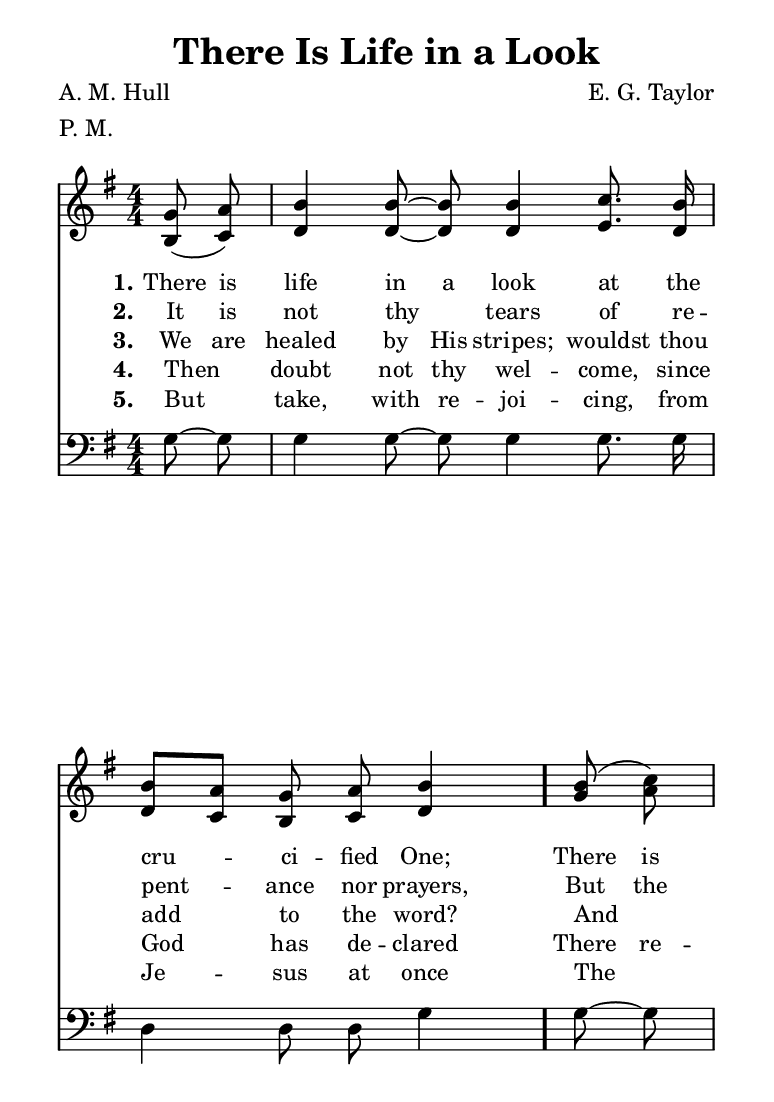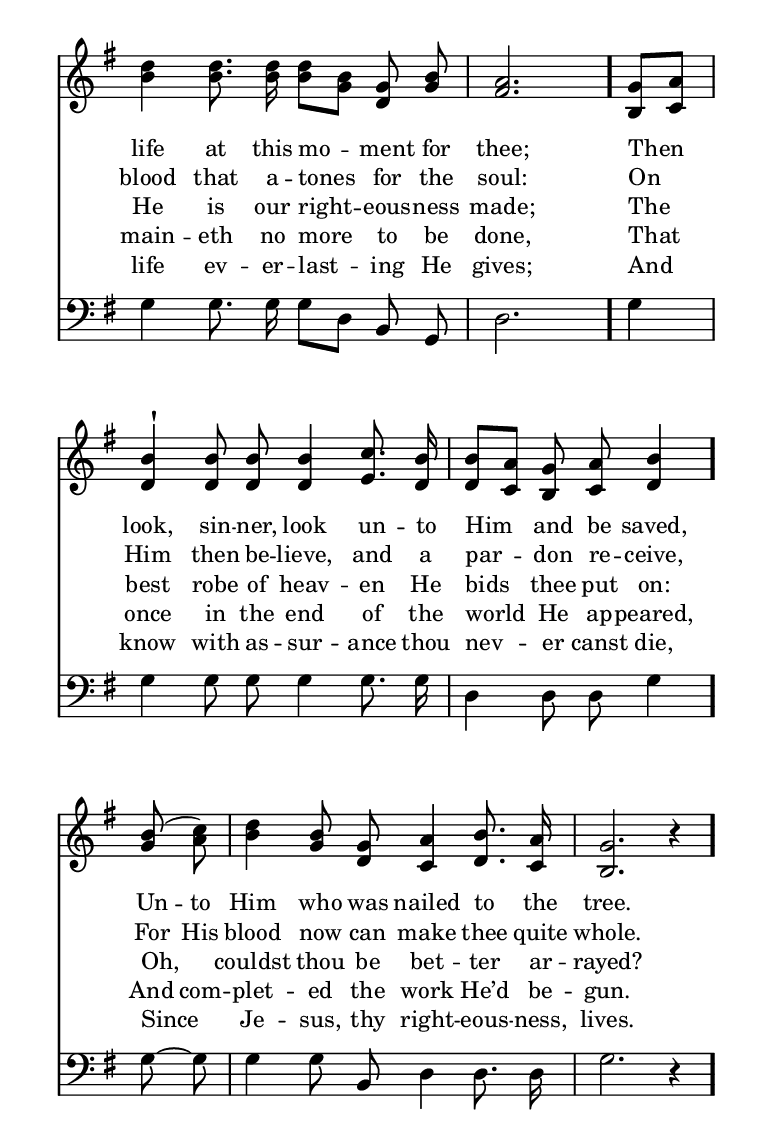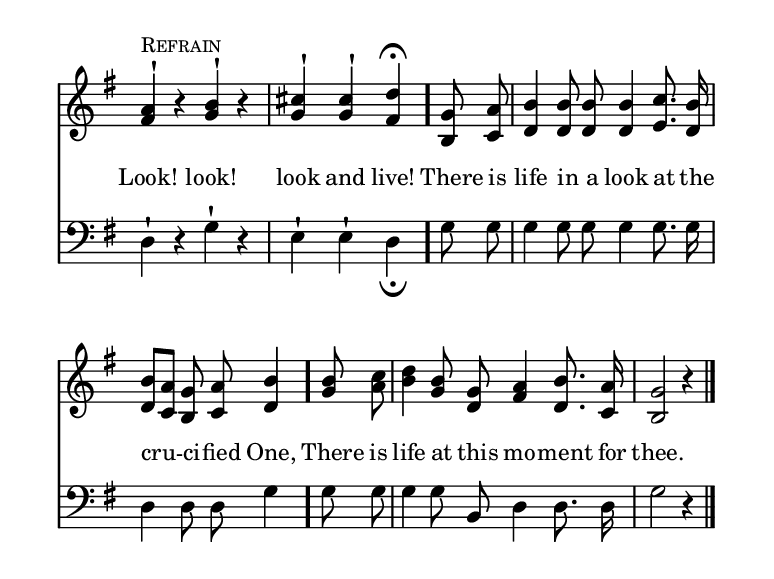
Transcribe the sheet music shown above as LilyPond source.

\include "common/global.ily"
\paper {
  \include "common/paper.ily"
}

\header{
  %gospel
  hymnnumber = "48"
  title = "There Is Life in a Look"
  tunename = ""
  meter = "P. M."
  poet = "A. M. Hull"
  composer = "E. G. Taylor"
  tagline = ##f
}

% for fermata in MIDI
ta = { \tempo 4=80 }
tb = { \tempo 4=27 }

patternAA = { \ta c8( c8) | c4 c8 ~ c8 c4 c8. c16 | c8[ c8] c8 c8 c4 }
patternAB = { \ta c8 ~ c8 | c4 c8 ~ c8 c4 c8. c16 | c4      c8 c8 c4 }
patternAC = { \ta c8[ c8] | c4 c8   c8 c4 c8. c16 | c8[ c8] c8 c8 c4 }
patternAD = { \ta c4      | c4 c8   c8 c4 c8. c16 | c4      c8 c8 c4 }
patternAE = { \ta c8  c8  | c4 c8   c8 c4 c8. c16 | c8[ c8] c8 c8 c4 }
patternAF = { \ta c8  c8  | c4 c8   c8 c4 c8. c16 | c4      c8 c8 c4 }

patternBA = { \ta c8( c8) | c4 c8. c16 c8[ c8] c8 c8 | c2. }
patternBB = { \ta c8 ~ c8 | c4 c8. c16 c8[ c8] c8 c8 | c2. }

patternCA = { \ta c8( c8) | c4 c8 c8 c4 c8. c16 | c2. c4 }
patternCB = { \ta c8 ~ c8 | c4 c8 c8 c4 c8. c16 | c2. c4 }
patternCC = { \ta c8   c8 | c4 c8 c8 c4 c8. c16 | c2 c4 }

patternDA = { \ta c4 c4 c4 c4 | c4 c4 \tb c4 \ta }

global = {
  \include "common/overrides.ily"
  \override Staff.TimeSignature.style = #'numbered
  \time 4/4
  \override Score.MetronomeMark.transparent = ##t % hide all fermata changes too
  \ta
  \key g \major
  \partial 4
  \autoBeamOff
}

notesSoprano = {
\global
\relative c'' {

  \changePitch \patternAA { g a | b b b b c b | b a g a b }
  \changePitch \patternBA { b c | d d d d b g b | a }
  \changePitch \patternAC { g a | b^! b b b c b | b a g a b }
  \changePitch \patternCA { b c | d b g a b a | g r }

  << s^\markup { \small \caps "Refrain" }
  \changePitch \patternDA { a^! r b^! r | cis^! cis^! d\fermata } >>
  \changePitch \patternAE { g, a | b b b b c b | b a g a b }
  \changePitch \patternCC { b c | d b g a b a | g r }

  \bar "|."

}
}

notesAlto = {
\global
\relative e' {

  \changePitch \patternAA { b c | d d d d e d | d c b c d }
  \changePitch \patternBA { g a | b b b b g d g | fis }
  \changePitch \patternAC { b, c | d d d d e d | d c b c d }
  \changePitch \patternCA { g a | b g d c d c | b r }

  \changePitch \patternDA { fis' r g r | g g fis }
  \changePitch \patternAE { b, c | d d d d e d | d c b c d }
  \changePitch \patternCC { g a | b g d fis d c | b r }

}
}

% There is only one voice in the bass clef in this song, so we chose to call it
% Bass (maybe Baritone would be more appropriate ?)
% Include a fake notesTenor anyway so that partcombine can be more generic
notesTenor = { s1 }

notesBass = {
\global
\relative f {

\tieUp

  \changePitch \patternAB { g g | g g g g g g | d d d g }
  \changePitch \patternBB { g g | g g g g d b g | d' }
  \changePitch \patternAD { g | g g g g g g | d d d g }
  \changePitch \patternCB { g g | g g b, d d d | g r }

  \changePitch \patternDA { d^! r g^! r | e^! e^! d_\fermata }
  \changePitch \patternAF { g g | g g g g g g | d d d | g }
  \changePitch \patternCC { g g | g g b, d d d | g r }

}
}

Refrain = \lyricmode {

Look! look! look and live! \bar "."
There is life in a look at the cru -- ci -- fied One, \bar "."
There is life at this mo -- ment for thee. \bar "."

}

wordsA = \lyricmode {
\set stanza = "1."

\mon There is \moff life \mon in a \moff look at the cru -- ci -- fied One; \bar "."
\mon There is \moff life at this mo -- ment for thee; \bar "."
Then look, sin -- ner, look un -- to Him and be saved, \bar "."
\mon Un -- to \moff Him who was nailed to the tree. \bar "."

}

wordsB = \lyricmode {
\set stanza = "2."

\mon It is \moff not thy tears of re -- pent -- ance nor prayers,
\mon But the \moff blood that a -- tones for the soul:
On Him then be -- lieve, and a par -- don re -- ceive,
\mon For His \moff blood now can make thee quite whole.

}

wordsC = \lyricmode {
\set stanza = "3."

\mon We are \moff healed \mon by His \moff stripes; wouldst thou add to the word?
And He is our right -- eous -- ness made;
The best robe of heav -- en He bids thee put on:
Oh, couldst thou be bet -- ter ar -- rayed?

\Refrain

}

wordsD = \lyricmode {
\set stanza = "4."

Then doubt \mon not thy \moff wel -- come, since God has de -- clared
\mon There re -- \moff main -- eth no more to be done,
That once in the end of the world He ap -- peared,
\mon And com -- \moff plet -- ed the work He’d be -- gun.

}

wordsE = \lyricmode {
\set stanza = "5."

But take, \mon with re -- \moff joi -- cing, from Je -- sus at once
The life ev -- er -- last -- ing He gives;
And know with as -- sur -- ance thou nev -- er canst die,
Since Je -- sus, thy right -- eous -- ness, lives.

}

\score {
  \context ChoirStaff <<
    \context Staff = upper <<
      \set Staff.autoBeaming = ##f
      \set ChoirStaff.systemStartDelimiter = #'SystemStartBar
      \set ChoirStaff.printPartCombineTexts = ##f
      \partcombine #'(2 . 11) \notesSoprano \notesAlto
      \context NullVoice = sopranos { \voiceOne << \notesSoprano >> }
      \context Lyrics = one   \lyricsto sopranos \wordsA
      \context Lyrics = two   \lyricsto sopranos \wordsB
      \context Lyrics = three \lyricsto sopranos \wordsC
      \context Lyrics = four  \lyricsto sopranos \wordsD
      \context Lyrics = five  \lyricsto sopranos \wordsE
    >>
    \context Staff = men <<
      \set Staff.autoBeaming = ##f
      \clef bass
      \set ChoirStaff.printPartCombineTexts = ##f
      \partcombine #'(2 . 11) \notesTenor \notesBass
    >>
  >>
  \layout {
    \include "common/layout.ily"
  }
  #(cond ((ly:get-option 'eog-midi-permitted) #{ \midi{
    \include "common/midi.ily"
  } #}))
}

\version "2.19.49"  % necessary for upgrading to future LilyPond versions.

% vi:set et ts=2 sw=2 ai nocindent syntax=lilypond:
